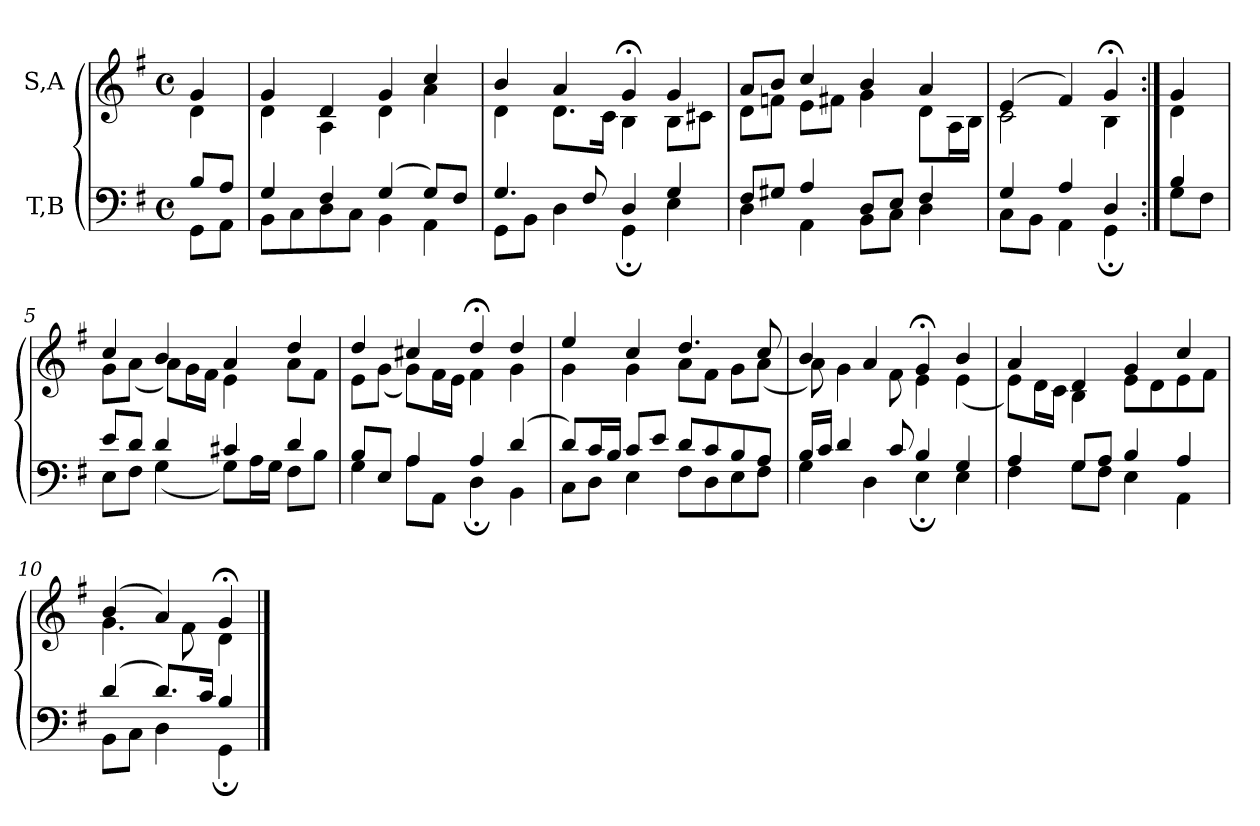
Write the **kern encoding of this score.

**kern	**kern
*part2	*part1
*staff2	*staff1
*I"T,B	*I"S,A
*clefF4	*clefG2
*k[f#]	*k[f#]
*M4/4	*M4/4
*met(c)	*met(c)
=	=
*^	*^
8BL	8GGL	4g	4d
8AJ	8AAJ	.	.
=1	=1	=1	=1
4G	8BBL	4g	4d
.	8C	.	.
4F#	8D	4d	4A
.	8CJ	.	.
(>4G	4BB	4g	4d
8GL)	4AA	4cc	4a
8F#J	.	.	.
=2	=2	=2	=2
4.G	8GGL	4b	4d
.	8BBJ	.	.
.	4D	4a	8.dL
8F#	.	.	.
.	.	.	16cJk
4D	4GG;	4g;<	4B
4G	4E	4g	8BL
.	.	.	8c#XJ
=3	=3	=3	=3
8F#L	4D	8aL	8dL
8G#XJ	.	8bJ	8fnJ
4A	4AA	4cc	8eL
.	.	.	8f#XJ
8DL	8BBL	4b	4g
8EJ	8CJ	.	.
4F#	4D	4a	8dL
.	.	.	16AL
.	.	.	16BJJ
=4a	=4a	=4a	=4a
4G	8CL	(>4e	2c
.	8BBJ	.	.
4A	4AA	4f#)	.
4D	4GG;	4g;<	4B
=4b:|!	=4b:|!	=4b:|!	=4b:|!
4B	8GL	4g	4d
.	8F#J	.	.
=5	=5	=5	=5
8eL	8EL	4cc	8gL
8dJ	8F#J	.	(<8aJ
4d	(<4G	4b	8aL)
.	.	.	16gL
.	.	.	16f#JJ
4c#X	8GL)	4a	4e
.	16AL	.	.
.	16GJJ	.	.
4d	8F#L	4dd	8aL
.	8BJ	.	8f#J
=6	=6	=6	=6
8BL	4G	4dd	8eL
8EJ	.	.	(<8gJ
4A	8AL	4cc#X	8gL)
.	8AAJ	.	16f#L
.	.	.	16eJJ
4A	4D;	4dd;<	4f#
(>4d	4BB	4dd	4g
=7	=7	=7	=7
8dL)	8CL	4ee	4g
16cL	8DJ	.	.
16BJJ	.	.	.
8cL	4E	4cc	4g
8eJ	.	.	.
8dL	8F#L	4.dd	8aL
8c	8D	.	8f#J
8B	8E	.	8gL
8AJ	8F#J	8cc	(<8aJ
=8	=8	=8	=8
16BLL	4G	4b	8a)
16cJJ	.	.	.
4d	.	.	4g
.	4D	4a	.
8c	.	.	8f#
4B	4E;	4g;<	4e
4G	4E	4b	(<4e
=9	=9	=9	=9
4A	4F#	4a	8eL)
.	.	.	16dL
.	.	.	16cJJ
8GL	8GL	4d	4B
8AJ	8F#J	.	.
4B	4E	4g	8eL
.	.	.	8d
4A	4AA	4cc	8e
.	.	.	8f#J
=10	=10	=10	=10
(>4d	8BBL	(>4b	4.g
.	8CJ	.	.
8.dL)	4D	4a)	.
.	.	.	8f#
16cJk	.	.	.
4B	4GG;	4g;<	4d
*v	*v	*	*
*	*v	*v
==	==
*-	*-
